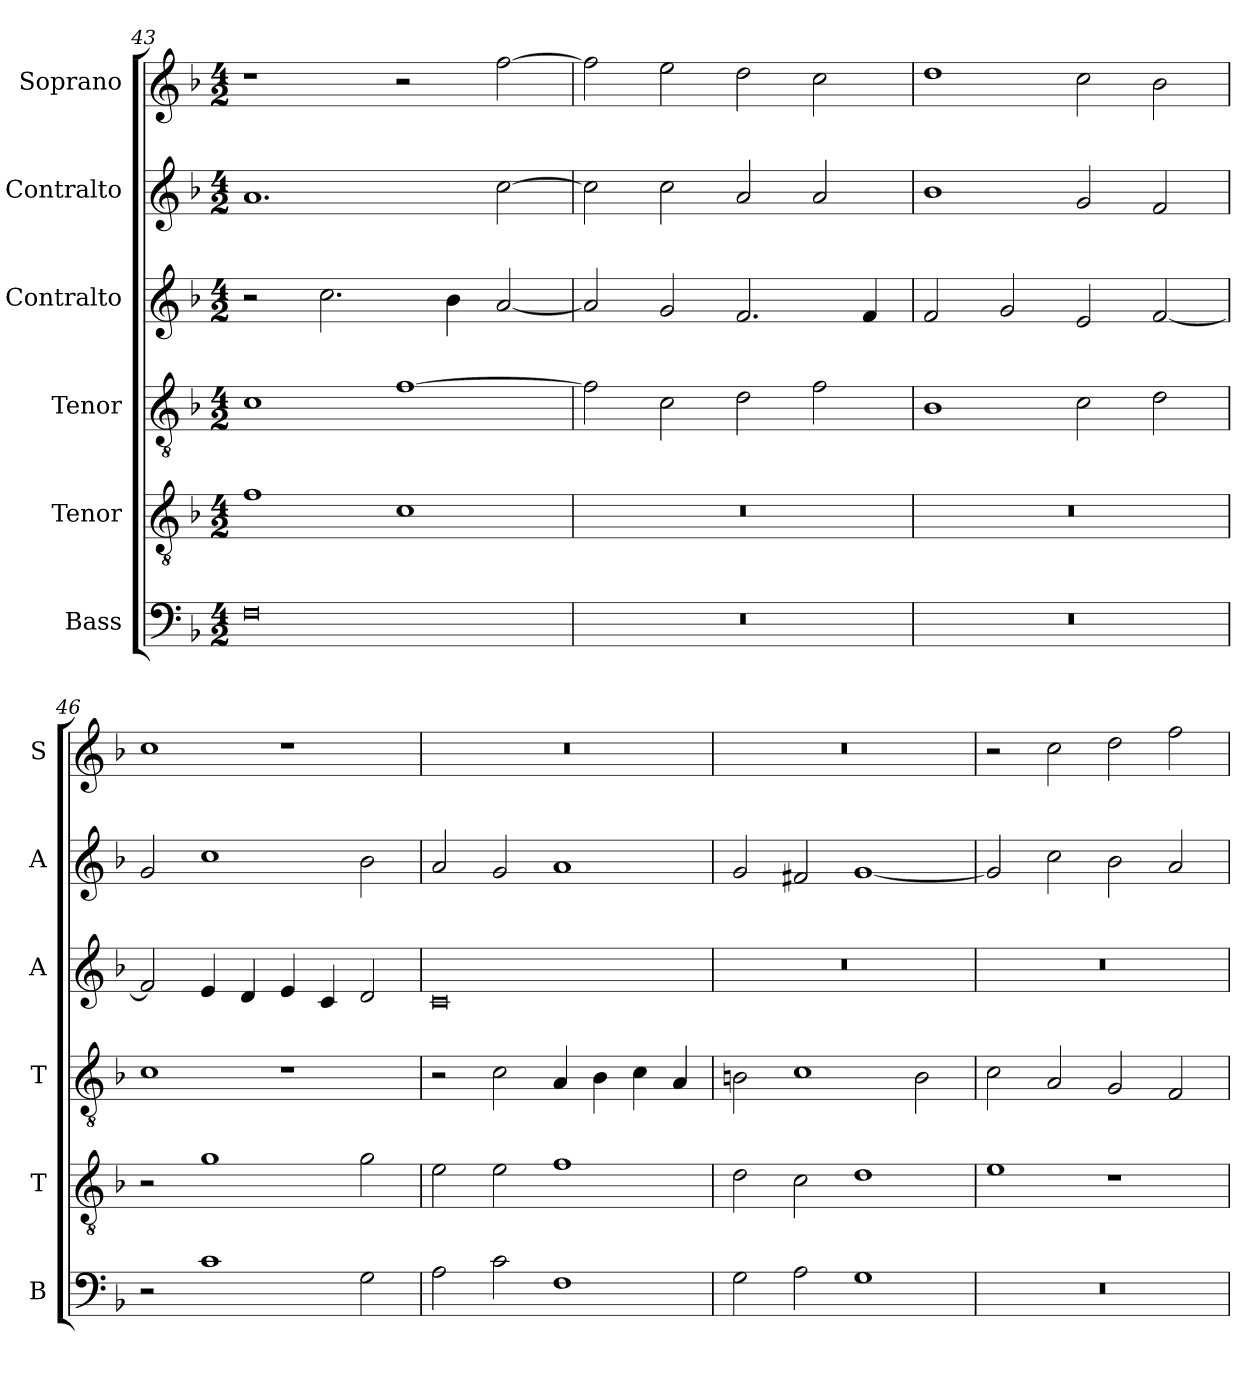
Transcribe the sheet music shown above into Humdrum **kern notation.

**kern	**kern	**kern	**kern	**kern	**kern
*part6	*part5	*part4	*part3	*part2	*part1
*staff6	*staff5	*staff4	*staff3	*staff2	*staff1
*I"Bass	*I"Tenor	*I"Tenor	*I"Contralto	*I"Contralto	*I"Soprano
*I'B	*I'T	*I'T	*I'A	*I'A	*I'S
*clefF4	*clefGv2	*clefGv2	*clefG2	*clefG2	*clefG2
*k[b-]	*k[b-]	*k[b-]	*k[b-]	*k[b-]	*k[b-]
*F:ion	*F:ion	*F:ion	*F:ion	*F:ion	*F:ion
*M4/2	*M4/2	*M4/2	*M4/2	*M4/2	*M4/2
=43	=43	=43	=43	=43	=43
0F	1f	1c	2r	1.a	1r
.	.	.	2.cc	.	.
.	1c	[1f	.	.	2r
.	.	.	4b-	.	.
.	.	.	[2a	[2cc	[2ff
=44	=44	=44	=44	=44	=44
0r	0r	2f]	2a]	2cc]	2ff]
.	.	2c	2g	2cc	2ee
.	.	2d	2.f	2a	2dd
.	.	2f	.	2a	2cc
.	.	.	4f	.	.
=45	=45	=45	=45	=45	=45
0r	0r	1B-	2f	1b-	1dd
.	.	.	2g	.	.
.	.	2c	2e	2g	2cc
.	.	2d	[2f	2f	2b-
=46	=46	=46	=46	=46	=46
2r	2r	1c	2f]	2g	1cc
1c	1g	.	4e	1cc	.
.	.	.	4d	.	.
.	.	1r	4e	.	1r
.	.	.	4c	.	.
2G	2g	.	2d	2b-	.
=47	=47	=47	=47	=47	=47
2A	2e	2r	0c	2a	0r
2c	2e	2c	.	2g	.
1F	1f	4A	.	1a	.
.	.	4B-	.	.	.
.	.	4c	.	.	.
.	.	4A	.	.	.
=48	=48	=48	=48	=48	=48
2G	2d	2Bn	0r	2g	0r
2A	2c	1c	.	2f#X	.
1G	1d	.	.	[1g	.
.	.	2B	.	.	.
=49	=49	=49	=49	=49	=49
0r	1e	2c	0r	2g]	2r
.	.	2A	.	2cc	2cc
.	1r	2G	.	2b-	2dd
.	.	2F	.	2a	2ff
=	=	=	=	=	=
*-	*-	*-	*-	*-	*-
